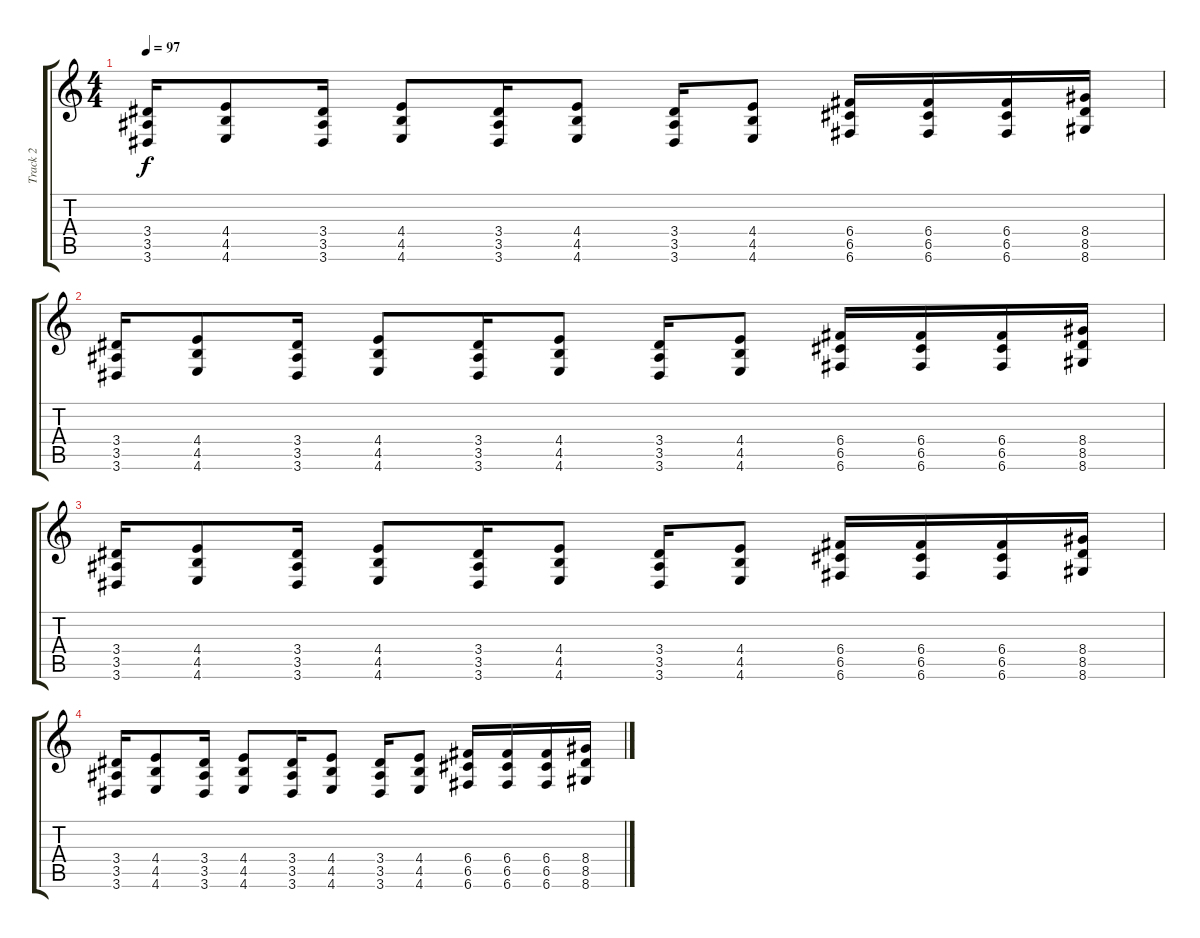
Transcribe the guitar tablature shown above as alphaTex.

\track ("Track 2" "Track 2") {instrument distortionguitar}
\staff {score tabs}
\tuning (D4 A3 F3 C3 G2 C2) {hide}
\ts (4 4)
\tempo 97
\clef g2
\ks c
(3.4 3.5 3.6).16{dy f} (4.4 4.5 4.6).8 (3.4 3.5 3.6).16 (4.4 4.5 4.6).8 (3.4 3.5 3.6).16 (4.4 4.5 4.6).8 (3.4 3.5 3.6).16 (4.4 4.5 4.6).8 (6.4 6.5 6.6).16 (6.4 6.5 6.6).16 (6.4 6.5 6.6).16 (8.4 8.5 8.6).16 |
(3.4 3.5 3.6).16 (4.4 4.5 4.6).8 (3.4 3.5 3.6).16 (4.4 4.5 4.6).8 (3.4 3.5 3.6).16 (4.4 4.5 4.6).8 (3.4 3.5 3.6).16 (4.4 4.5 4.6).8 (6.4 6.5 6.6).16 (6.4 6.5 6.6).16 (6.4 6.5 6.6).16 (8.4 8.5 8.6).16 |
(3.4 3.5 3.6).16 (4.4 4.5 4.6).8 (3.4 3.5 3.6).16 (4.4 4.5 4.6).8 (3.4 3.5 3.6).16 (4.4 4.5 4.6).8 (3.4 3.5 3.6).16 (4.4 4.5 4.6).8 (6.4 6.5 6.6).16 (6.4 6.5 6.6).16 (6.4 6.5 6.6).16 (8.4 8.5 8.6).16 |
(3.4 3.5 3.6).16 (4.4 4.5 4.6).8 (3.4 3.5 3.6).16 (4.4 4.5 4.6).8 (3.4 3.5 3.6).16 (4.4 4.5 4.6).8 (3.4 3.5 3.6).16 (4.4 4.5 4.6).8 (6.4 6.5 6.6).16 (6.4 6.5 6.6).16 (6.4 6.5 6.6).16 (8.4 8.5 8.6).16
